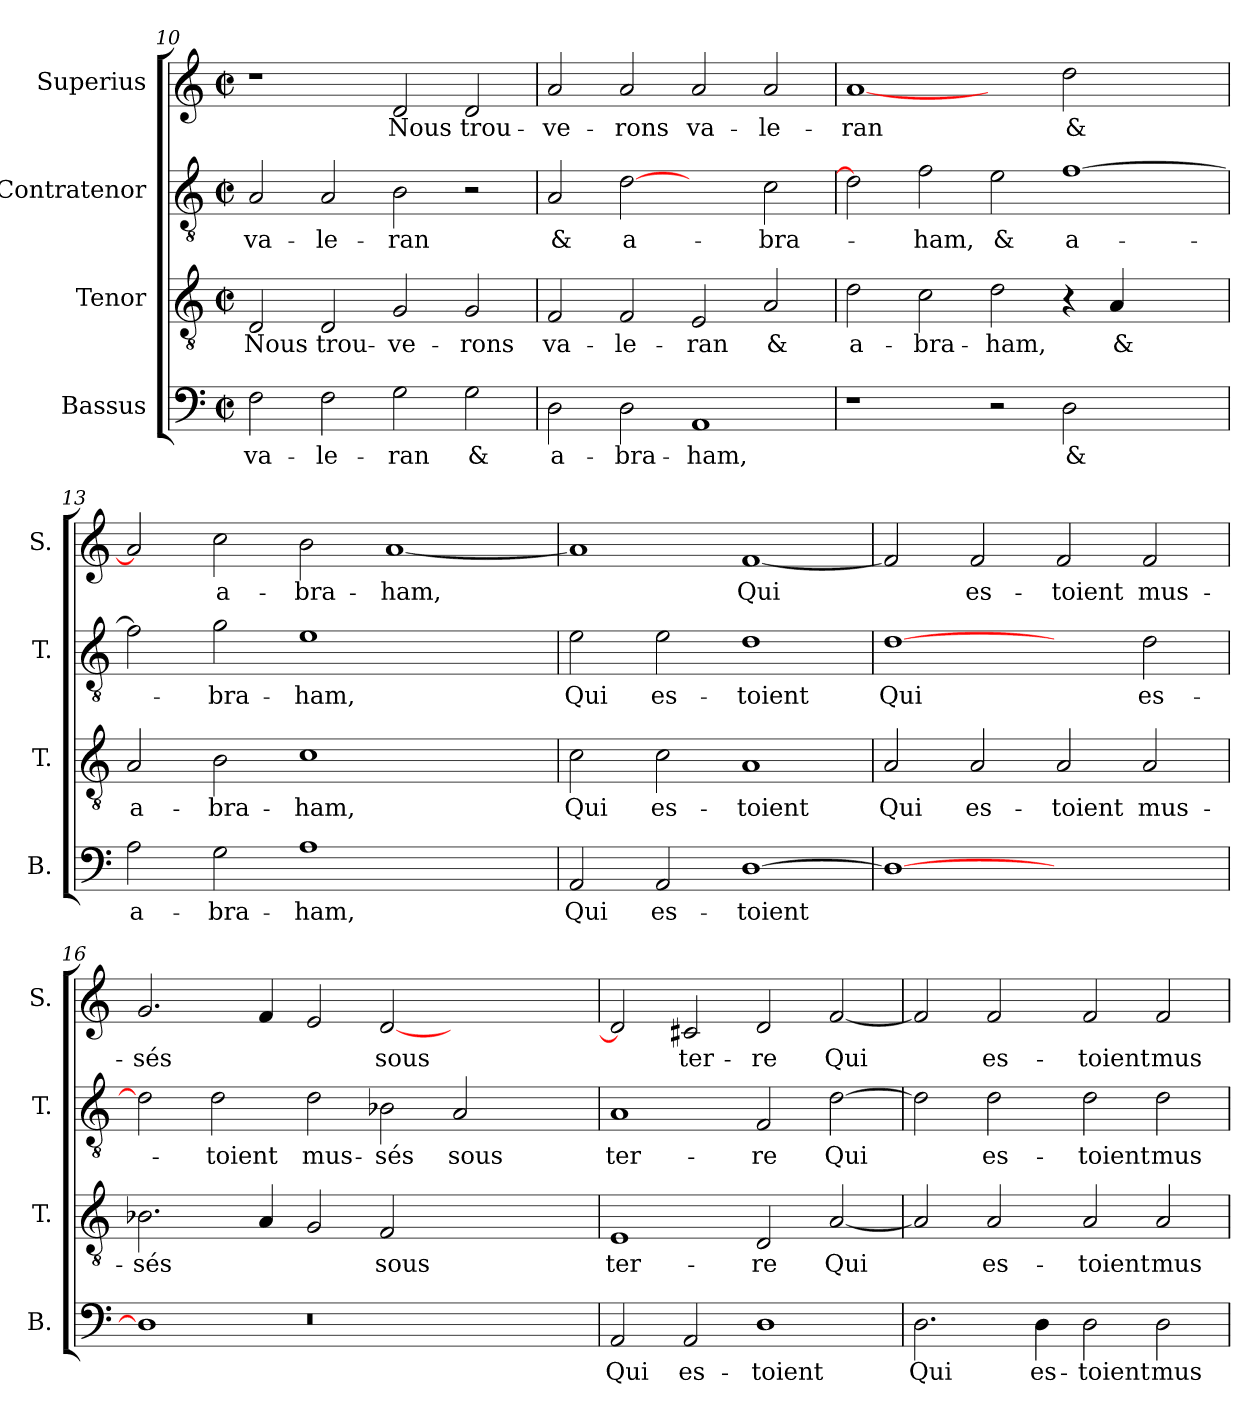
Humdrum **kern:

**kern	**text	**kern	**text	**kern	**text	**kern	**text
*part4	*part4	*part3	*part3	*part2	*part2	*part1	*part1
*staff4	*staff4	*staff3	*staff3	*staff2	*staff2	*staff1	*staff1
*I"Bassus	*	*I"Tenor	*	*I"Contratenor	*	*I"Superius	*
*I'B.	*	*I'T.	*	*I'T.	*	*I'S.	*
*clefF4	*	*clefGv2	*	*clefGv2	*	*clefG2	*
*	*	*ITrd7c12	*	*ITrd7c12	*	*	*
*k[]	*	*k[]	*	*k[]	*	*k[]	*
*C:	*	*C:	*	*C:	*	*C:	*
*M2/2	*	*M2/2	*	*M2/2	*	*M2/2	*
*met(c|)	*	*met(c|)	*	*met(c|)	*	*met(c|)	*
=10	=10	=10	=10	=10	=10	=10	=10
2F\	va-	2DD/	Nous	2AA/	va-	1r	.
2F\	-le-	2DD/	trou-	2AA/	-le-	.	.
2G\	-ran	2GG/	-ve-	2BB\	-ran	2d/	Nous
2G\	&	2GG/	-rons	2r	.	2d/	trou-
=11	=11	=11	=11	=11	=11	=11	=11
2D\	a-	2FF/	va-	2AA/	&	2a/	-ve-
2D\	-bra-	2FF/	-le-	[2D\	a-	2a/	-rons
1AA/	-ham,	2EE/	-ran	2ryy	.	2a/	va-
.	.	2AA/	&	2C\	-bra-	2a/	-le-
=12	=12	=12	=12	=12	=12	=12	=12
1r	.	2D\	a-	2D\]	.	[1a/	-ran
.	.	2C\	-bra-	2F\	-ham,	.	.
2r	.	2D\	-ham,	2E\	&	2ryy	.
2D\	&	4r	.	[1F\	a-	2dd\	&
.	.	4AA/	&	.	.	.	.
2ryy	.	2ryy	.	.	.	2ryy	.
!!LO:LB:g=z
=13	=13	=13	=13	=13	=13	=13	=13
2A\	a-	2AA/	a-	2F\]	.	2a/]	.
2G\	-bra-	2BB\	-bra-	2G\	-bra-	2cc\	a-
1A\	-ham,	1C\	-ham,	1E\	-ham,	2b\	-bra-
.	.	.	.	.	.	[1a/	-ham,
2ryy	.	2ryy	.	2ryy	.	.	.
=14	=14	=14	=14	=14	=14	=14	=14
2AA/	Qui	2C\	Qui	2E\	Qui	1a/]	.
2AA/	es-	2C\	es-	2E\	es-	.	.
[1D\	-toient	1AA/	-toient	1D\	-toient	[1f/	Qui
=15	=15	=15	=15	=15	=15	=15	=15
1D\_	.	2AA/	Qui	[1D\	Qui	2f/]	.
.	.	2AA/	es-	.	.	2f/	es-
1ryy	.	2AA/	-toient	2ryy	.	2f/	-toient
.	.	2AA/	mus-	2D\	es-	2f/	mus-
=16	=16	=16	=16	=16	=16	=16	=16
1D\]	.	2.BB-X\	-sés	2D\]	.	2.g/	-sés
.	.	.	.	2D\	-toient	.	.
.	.	4AA/	.	.	.	4f/	.
!LO:N:vis=0	!	!	!	!	!	!	!
1r	.	2GG/	.	2D\	mus-	2e/	.
.	.	2FF/	sous	2BB-X\	-sés	[2d/	sous
1ryy	.	1ryy	.	2AA/	sous	1ryy	.
.	.	.	.	2ryy	.	.	.
=17	=17	=17	=17	=17	=17	=17	=17
2AA/	Qui	1EE/	ter-	1AA/	ter-	2d/]	.
2AA/	es-	.	.	.	.	2c#X/	ter-
1D\	-toient	2DD/	-re	2FF/	-re	2d/	-re
.	.	[2AA/	Qui	[2D\	Qui	[2f/	Qui
=18	=18	=18	=18	=18	=18	=18	=18
2.D\	Qui	2AA/]	.	2D\]	.	2f/]	.
.	.	2AA/	es-	2D\	es-	2f/	es-
4D\	es-	.	.	.	.	.	.
2D\	-toient	2AA/	-toient	2D\	-toient	2f/	-toient
2D\	mus-	2AA/	mus-	2D\	mus-	2f/	mus-
=	=	=	=	=	=	=	=
*-	*-	*-	*-	*-	*-	*-	*-
